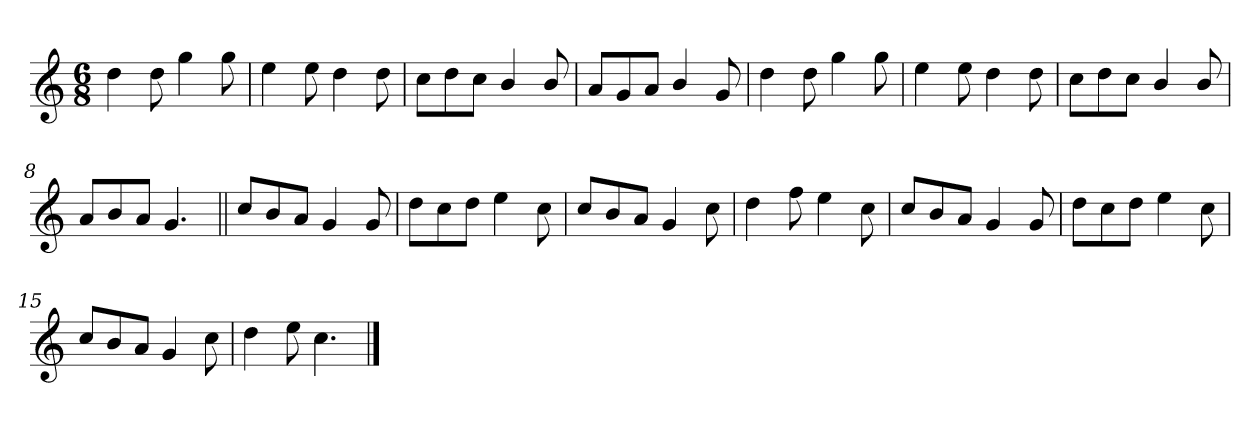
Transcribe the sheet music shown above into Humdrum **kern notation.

**kern
*part1
*staff1
*clefG2
*k[]
*M6/8
=1
4dd\
8dd\
4gg\
8gg\
=2
4ee\
8ee\
4dd\
8dd\
=3
8cc\L
8dd\
8cc\J
4b/
8b/
=4
8a/L
8g/
8a/J
4b/
8g/
!!LO:LB:g=z
=5
4dd\
8dd\
4gg\
8gg\
=6
4ee\
8ee\
4dd\
8dd\
=7
8cc\L
8dd\
8cc\J
4b/
8b/
=8
8a/L
8b/
8a/J
4.g/
!!LO:LB:g=z
=9||
8cc/L
8b/
8a/J
4g/
8g/
=10
8dd\L
8cc\
8dd\J
4ee\
8cc\
=11
8cc/L
8b/
8a/J
4g/
8cc\
=12
4dd\
8ff\
4ee\
8cc\
!!LO:LB:g=z
=13
8cc/L
8b/
8a/J
4g/
8g/
=14
8dd\L
8cc\
8dd\J
4ee\
8cc\
=15
8cc/L
8b/
8a/J
4g/
8cc\
=16
4dd\
8ee\
4.cc\
==
*-
